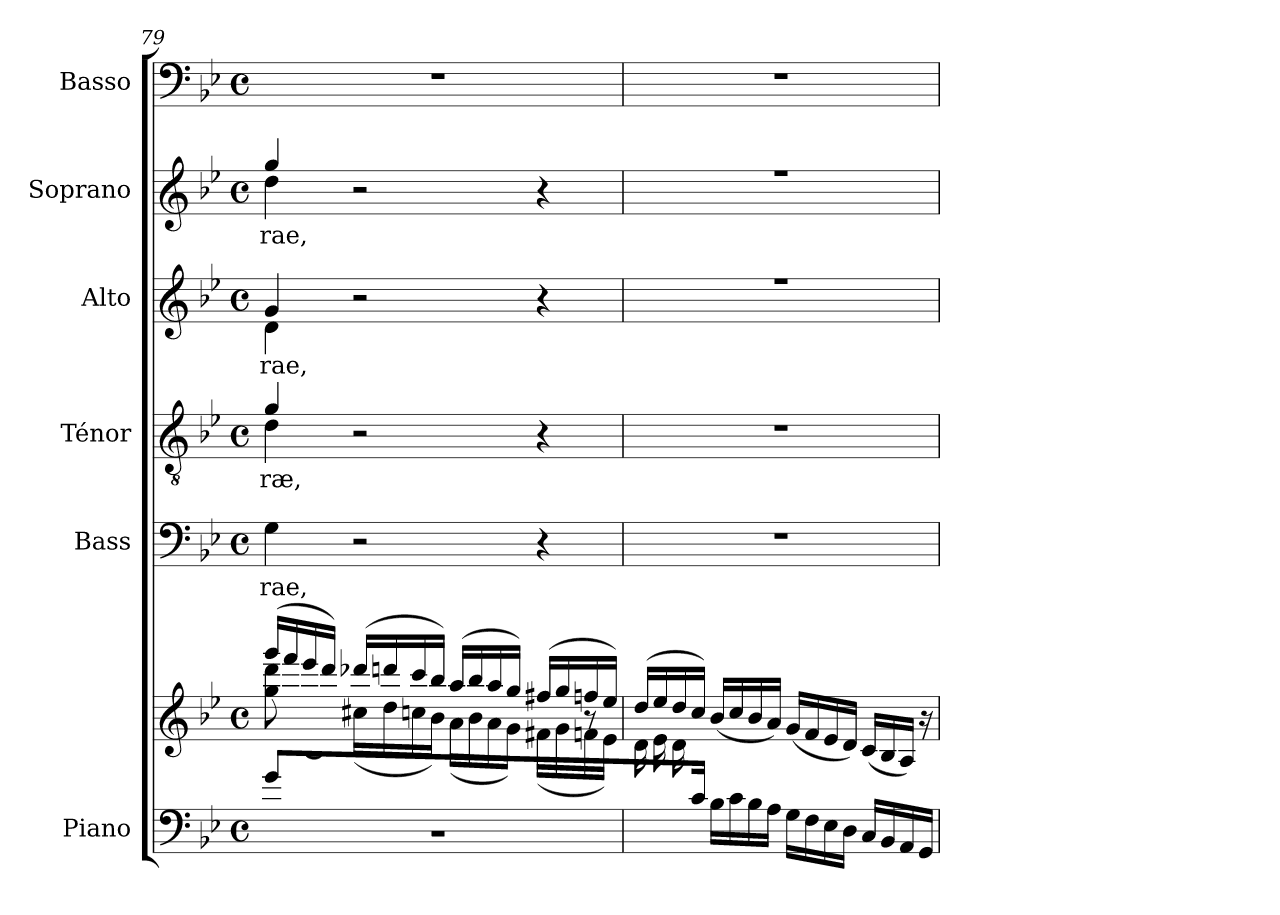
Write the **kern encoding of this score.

**kern	**kern	**kern	**text	**kern	**text	**kern	**text	**kern	**text	**kern
*part6	*part6	*part5	*part5	*part4	*part4	*part3	*part3	*part2	*part2	*part1
*staff7	*staff6	*staff5	*staff5	*staff4	*staff4	*staff3	*staff3	*staff2	*staff2	*staff1
*I"Piano	*	*I"Bass	*	*I"Ténor	*	*I"Alto	*	*I"Soprano	*	*I"Basso
*I'Pno.	*	*I'B.	*	*I'T.	*	*I'A.	*	*I'S.	*	*I'B
*clefF4	*clefG2	*clefF4	*	*clefGv2	*	*clefG2	*	*clefG2	*	*clefF4
*k[b-e-]	*k[b-e-]	*k[b-e-]	*	*k[b-e-]	*	*k[b-e-]	*	*k[b-e-]	*	*k[b-e-]
*M4/4	*M4/4	*M4/4	*	*M4/4	*	*M4/4	*	*M4/4	*	*M4/4
*met(c)	*met(c)	*met(c)	*	*met(c)	*	*met(c)	*	*met(c)	*	*met(c)
=79	=79	=79	=79	=79	=79	=79	=79	=79	=79	=79
*^	*^	*	*	*	*	*	*	*	*	*
*	*	*	*^	*	*	*	*	*	*	*	*	*
!	!	!	!	!	!	!LO:LY:b	!	!LO:LY:a	!	!	!	!	!
*	*	*	*	*	*	*	*^	*	*	*	*	*	*
!	!	!	!	!	!	!	!	!	!LO:LY:b	!	!LO:LY:a	!	!	!
*	*	*	*	*	*	*	*	*	*	*^	*	*	*	*
!	!	!	!	!	!	!	!	!	!	!	!	!LO:LY:b	!	!LO:LY:a	!
*	*	*	*	*	*	*	*	*	*	*	*	*	*^	*	*
!	!	!	!	!	!	!	!	!	!	!	!	!	!	!	!LO:LY:b	!
8g/L	1r	(>16ggg/LL	8ryy	8gg\ 8ddd\	4G\	-rae,	4g/	4d\	-ræ,	4g/	4d\	-rae,	4gg/	4dd\	-rae,	1r
.	.	16fff/	.	.	.	.	.	.	.	.	.	.	.	.	.	.
2..ryy	.	16eee-/	(>16ee-\L	2ryy	.	.	.	.	.	.	.	.	.	.	.	.
.	.	16ddd/JJ)	16dd\JJ)	.	.	.	.	.	.	.	.	.	.	.	.	.
.	.	(>16ddd-X/LL	(<16cc#X\LL	.	2r	.	2r	2ryy	.	2r	2ryy	.	2r	2ryy	.	.
.	.	16dddn/	16dd\	.	.	.	.	.	.	.	.	.	.	.	.	.
.	.	16ccc/	16ccn\	.	.	.	.	.	.	.	.	.	.	.	.	.
.	.	16bb-/JJ)	16b-\JJ)	.	.	.	.	.	.	.	.	.	.	.	.	.
.	.	(>16aa/LL	(<16a\LL	.	.	.	.	.	.	.	.	.	.	.	.	.
.	.	16bb-/	16b-\	.	.	.	.	.	.	.	.	.	.	.	.	.
.	.	16aa/	16a\	4ryy	.	.	.	.	.	.	.	.	.	.	.	.
.	.	16gg/JJ)	16g\JJ)	.	.	.	.	.	.	.	.	.	.	.	.	.
.	.	(>16ff#X/LL	(<16f#X\LL	.	4r	.	4r	4ryy	.	4r	4ryy	.	4r	4ryy	.	.
.	.	16gg/	16g\	.	.	.	.	.	.	.	.	.	.	.	.	.
.	.	16ffn/	16fn\	8r	.	.	.	.	.	.	.	.	.	.	.	.
.	.	16ee-/JJ)	16e-\JJ)	.	.	.	.	.	.	.	.	.	.	.	.	.
*v	*v	*	*	*	*	*	*v	*v	*	*	*	*	*	*	*	*
*	*	*v	*v	*	*	*	*	*	*	*	*	*	*	*
!!LO:LB:g=z
=80	=80	=80	=80	=80	=80	=80	=80	=80	=80	=80	=80	=80	=80
8.ryy	(>16dd/LL	(<16d\LL	1r	.	1r	.	1r	1b-yy	.	1r	1b-yy	.	1r
.	16ee-/	16e-\	.	.	.	.	.	.	.	.	.	.	.
.	16dd/	16d\	.	.	.	.	.	.	.	.	.	.	.
16c/JJ)	16cc/JJ)	2ryy	.	.	.	.	.	.	.	.	.	.	.
16B-\LL	(<16b-/LL	.	.	.	.	.	.	.	.	.	.	.	.
16c\	16cc/	.	.	.	.	.	.	.	.	.	.	.	.
16B-\	16b-/	.	.	.	.	.	.	.	.	.	.	.	.
16A\JJ	16a/JJ)	.	.	.	.	.	.	.	.	.	.	.	.
16G\LL	(<16g/LL	.	.	.	.	.	.	.	.	.	.	.	.
16F\	16f/	.	.	.	.	.	.	.	.	.	.	.	.
16E-\	16e-/	.	.	.	.	.	.	.	.	.	.	.	.
16D\JJ	16d/JJ)	4ryy	.	.	.	.	.	.	.	.	.	.	.
16C/LL	(<16c/LL	.	.	.	.	.	.	.	.	.	.	.	.
16BB-/	16B-/	.	.	.	.	.	.	.	.	.	.	.	.
16AA/	16A/JJ)	.	.	.	.	.	.	.	.	.	.	.	.
16GG/JJ	16r	16ryy	.	.	.	.	.	.	.	.	.	.	.
*	*	*	*	*	*	*	*v	*v	*	*	*	*	*
*	*v	*v	*	*	*	*	*	*	*v	*v	*	*
=	=	=	=	=	=	=	=	=	=	=
*-	*-	*-	*-	*-	*-	*-	*-	*-	*-	*-
